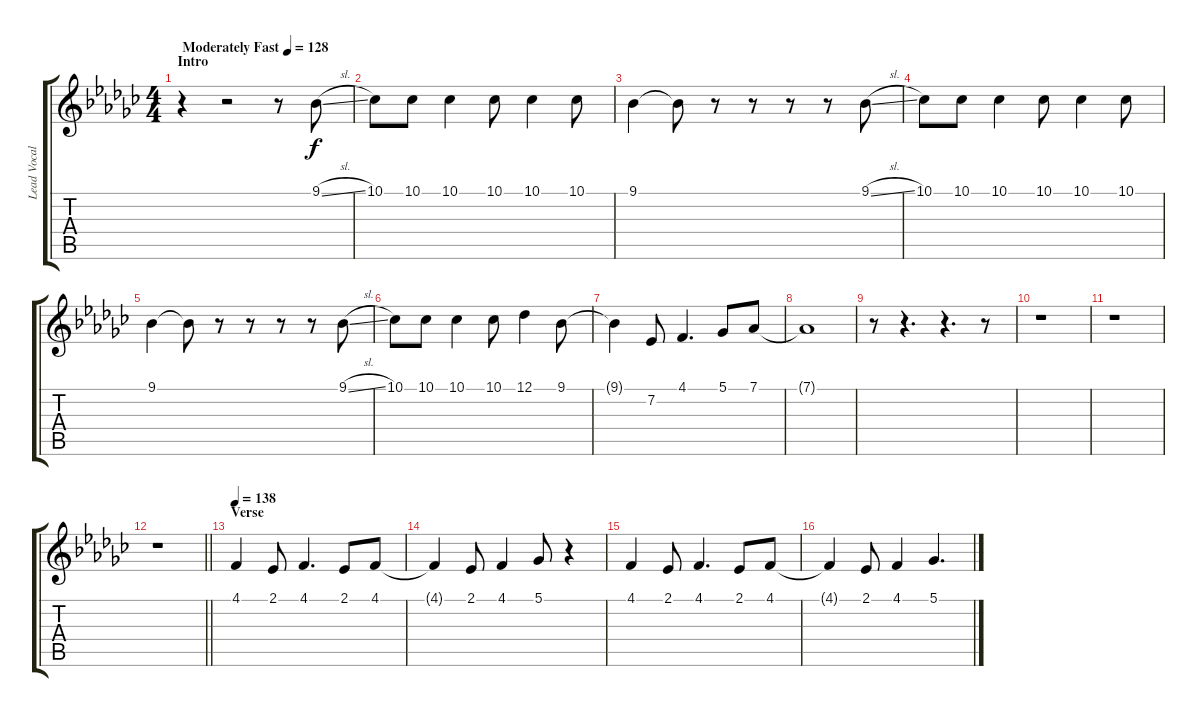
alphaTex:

\track ("Lead Vocals" "Lead Vocal") {instrument violin}
\staff {score tabs}
\tuning (Db4 Ab3 E3 B2 Gb2 B1) {hide}
\ts (4 4)
\section ("" "Intro")
\tempo (128 "Moderately Fast")
\clef g2
\ks gb
r.4{dy f instrument violin} r.2 r.8 9.1{sl}.8 |
10.1.8 10.1.8 10.1.4 10.1.8 10.1.4 10.1.8 |
9.1.4 9.1{t}.8 r.8 r.8 r.8 r.8 9.1{sl}.8 |
10.1.8 10.1.8 10.1.4 10.1.8 10.1.4 10.1.8 |
9.1.4 9.1{t}.8 r.8 r.8 r.8 r.8 9.1{sl}.8 |
10.1.8 10.1.8 10.1.4 10.1.8 12.1.4 9.1.8 |
9.1{t}.4 7.2.8 4.1.4{d} 5.1.8 7.1.8 |
7.1{t}.1 |
r.8 r.4{d} r.4{d} r.8 |
r.1 |
r.1 |
\barLineRight lightlight
r.1 |
\section ("" "Verse")
\tempo 138
4.1.4 2.1.8 4.1.4{d} 2.1.8 4.1.8 |
4.1{t}.4 2.1.8 4.1.4 5.1.8 r.4 |
4.1.4 2.1.8 4.1.4{d} 2.1.8 4.1.8 |
4.1{t}.4 2.1.8 4.1.4 5.1.4{d}
